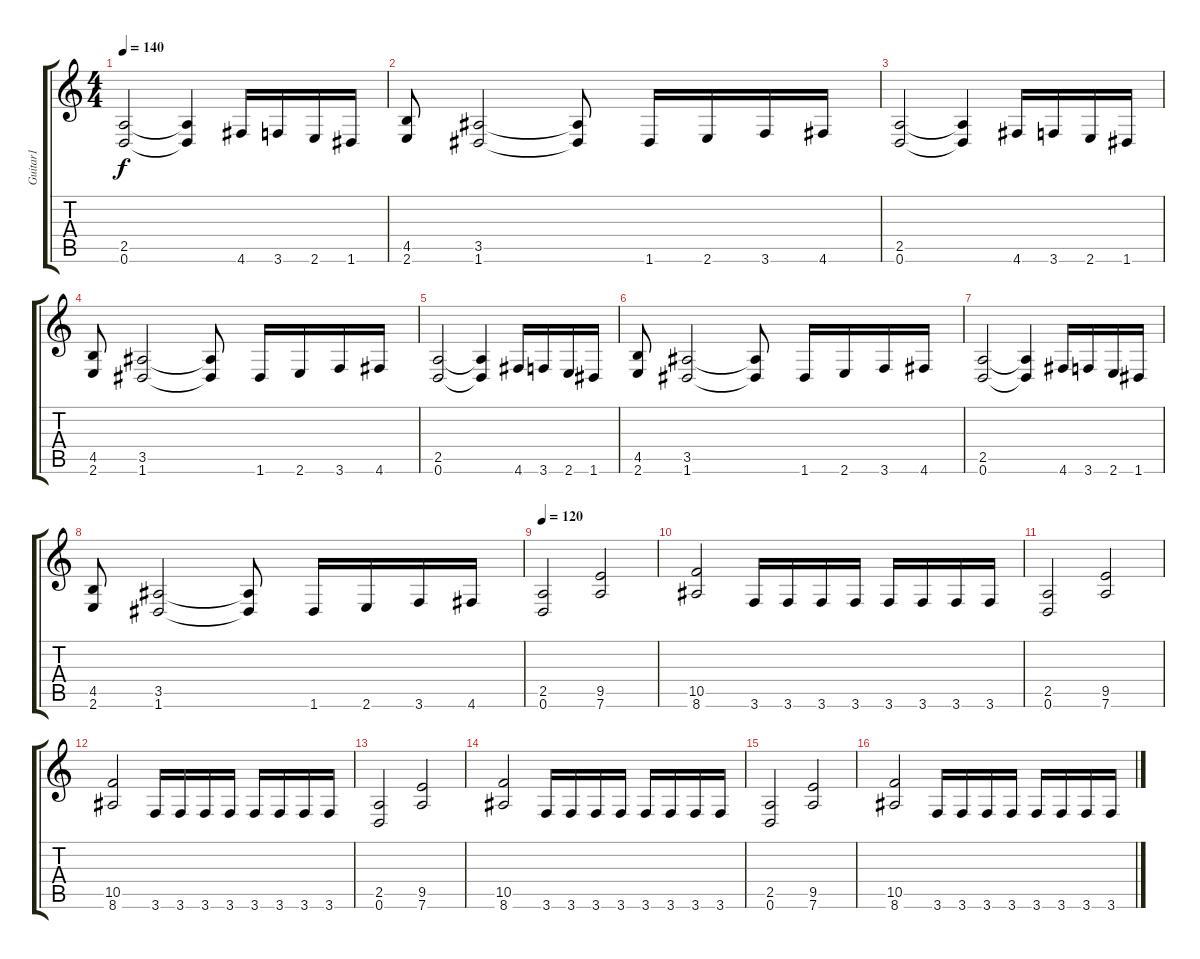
\track ("Guitar1" "Guitar1") {instrument distortionguitar}
\staff {score tabs}
\tuning (D4 A3 F3 C3 G2 D2) {hide}
\ts (4 4)
\tempo 140
\clef g2
\ks c
(2.5 0.6).2{dy f} (2.5{t} 0.6{t}).4 4.6.16 3.6.16 2.6.16 1.6.16 |
(4.5 2.6).8 (3.5 1.6).2 (3.5{t} 1.6{t}).8 1.6.16 2.6.16 3.6.16 4.6.16 |
(2.5 0.6).2 (2.5{t} 0.6{t}).4 4.6.16 3.6.16 2.6.16 1.6.16 |
(4.5 2.6).8 (3.5 1.6).2 (3.5{t} 1.6{t}).8 1.6.16 2.6.16 3.6.16 4.6.16 |
(2.5 0.6).2 (2.5{t} 0.6{t}).4 4.6.16 3.6.16 2.6.16 1.6.16 |
(4.5 2.6).8 (3.5 1.6).2 (3.5{t} 1.6{t}).8 1.6.16 2.6.16 3.6.16 4.6.16 |
(2.5 0.6).2 (2.5{t} 0.6{t}).4 4.6.16 3.6.16 2.6.16 1.6.16 |
(4.5 2.6).8 (3.5 1.6).2 (3.5{t} 1.6{t}).8 1.6.16 2.6.16 3.6.16 4.6.16 |
\tempo 120
(2.5 0.6).2 (9.5 7.6).2 |
(10.5 8.6).2 3.6.16 3.6.16 3.6.16 3.6.16 3.6.16 3.6.16 3.6.16 3.6.16 |
(2.5 0.6).2 (9.5 7.6).2 |
(10.5 8.6).2 3.6.16 3.6.16 3.6.16 3.6.16 3.6.16 3.6.16 3.6.16 3.6.16 |
(2.5 0.6).2 (9.5 7.6).2 |
(10.5 8.6).2 3.6.16 3.6.16 3.6.16 3.6.16 3.6.16 3.6.16 3.6.16 3.6.16 |
(2.5 0.6).2 (9.5 7.6).2 |
(10.5 8.6).2 3.6.16 3.6.16 3.6.16 3.6.16 3.6.16 3.6.16 3.6.16 3.6.16
